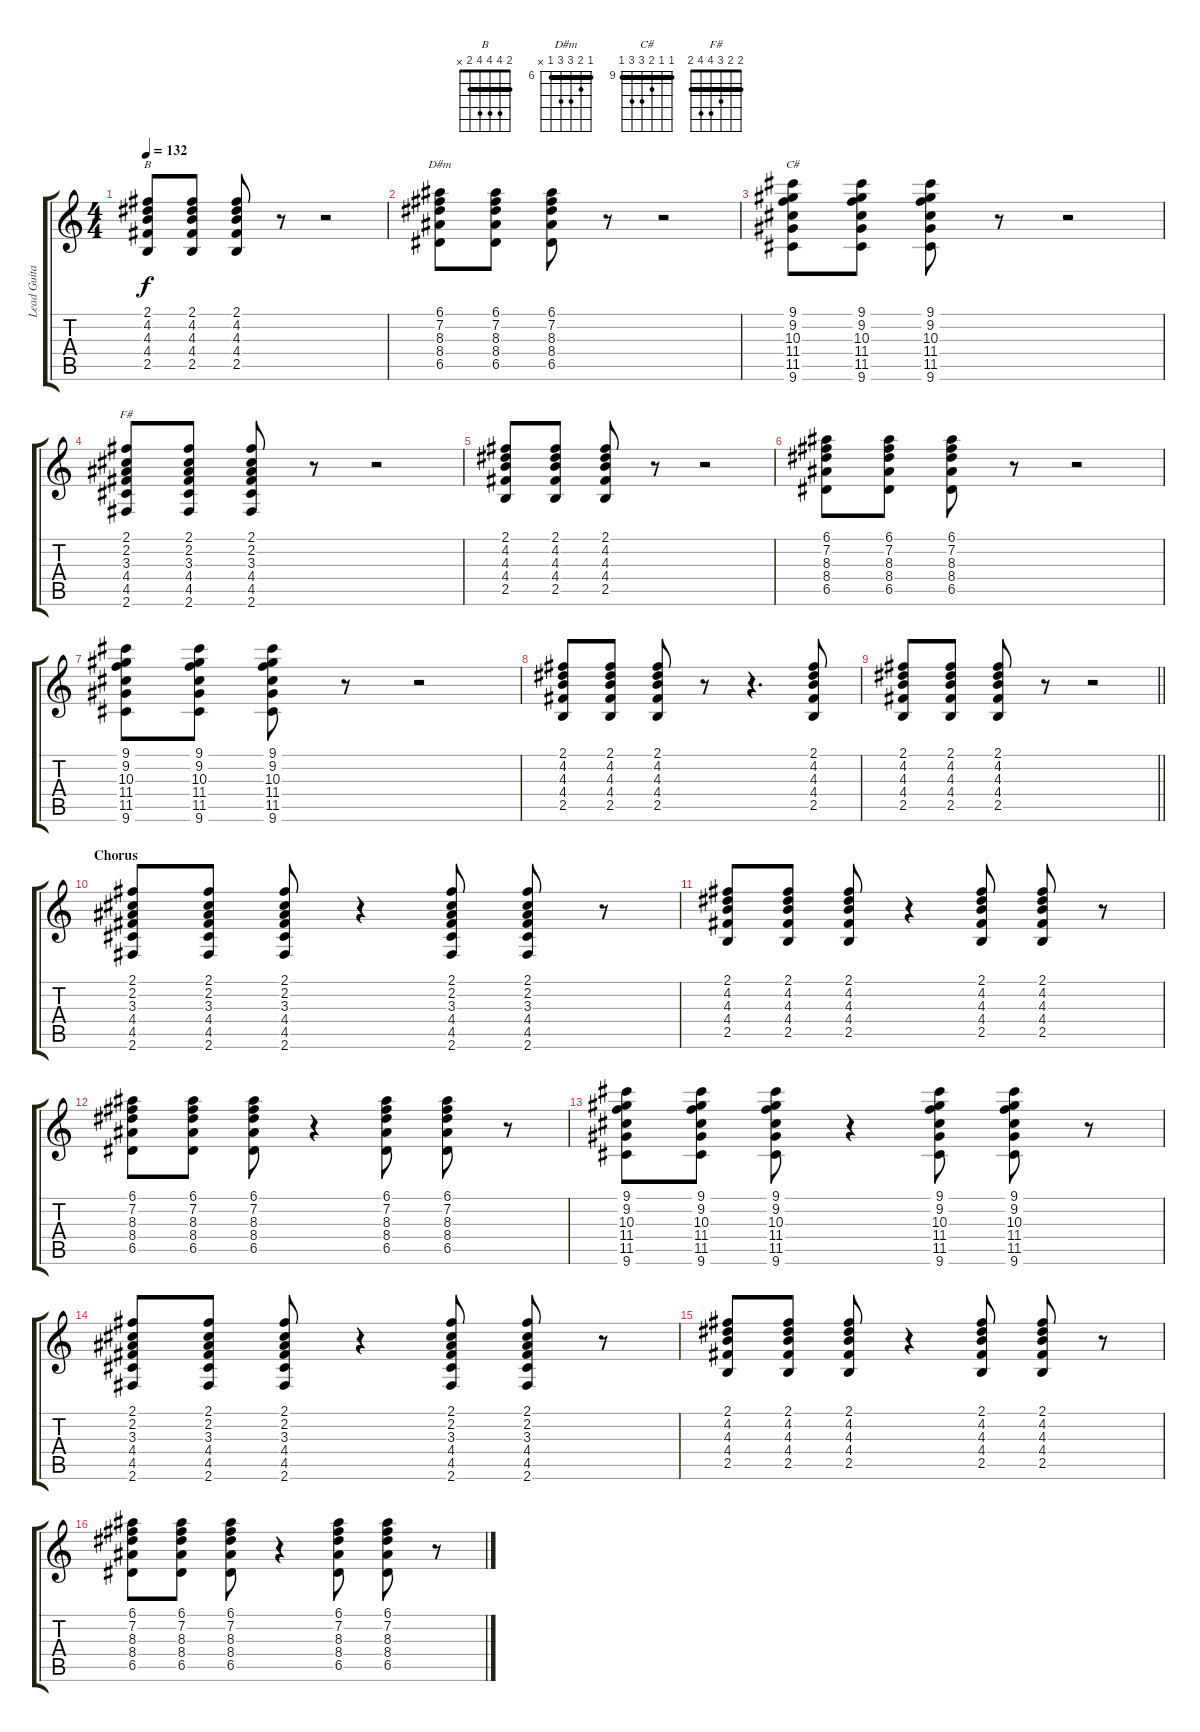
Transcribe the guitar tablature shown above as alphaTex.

\track ("Lead Guitar" "Lead Guita") {instrument distortionguitar}
\staff {score tabs}
\tuning (E4 B3 G3 D3 A2 E2) {hide}
\chord ("B" 2 4 4 4 2 x) {barre 2}
\chord ("D#m" 6 7 8 8 6 x) {firstfret 6 barre 6}
\chord ("C#" 9 9 10 11 11 9) {firstfret 9 barre 9}
\chord ("F#" 2 2 3 4 4 2) {barre 2}
\ts (4 4)
\tempo 132
\clef g2
\ks c
(2.1 4.2 4.3 4.4 2.5).8{ch "B" dy f} (2.1 4.2 4.3 4.4 2.5).8 (2.1 4.2 4.3 4.4 2.5).8 r.8 r.2 |
(6.1 7.2 8.3 8.4 6.5).8{ch "D#m"} (6.1 7.2 8.3 8.4 6.5).8 (6.1 7.2 8.3 8.4 6.5).8 r.8 r.2 |
(9.1 9.2 10.3 11.4 11.5 9.6).8{ch "C#"} (9.1 9.2 10.3 11.4 11.5 9.6).8 (9.1 9.2 10.3 11.4 11.5 9.6).8 r.8 r.2 |
(2.1 2.2 3.3 4.4 4.5 2.6).8{ch "F#"} (2.1 2.2 3.3 4.4 4.5 2.6).8 (2.1 2.2 3.3 4.4 4.5 2.6).8 r.8 r.2 |
(2.1 4.2 4.3 4.4 2.5).8 (2.1 4.2 4.3 4.4 2.5).8 (2.1 4.2 4.3 4.4 2.5).8 r.8 r.2 |
(6.1 7.2 8.3 8.4 6.5).8 (6.1 7.2 8.3 8.4 6.5).8 (6.1 7.2 8.3 8.4 6.5).8 r.8 r.2 |
(9.1 9.2 10.3 11.4 11.5 9.6).8 (9.1 9.2 10.3 11.4 11.5 9.6).8 (9.1 9.2 10.3 11.4 11.5 9.6).8 r.8 r.2 |
(2.1 4.2 4.3 4.4 2.5).8 (2.1 4.2 4.3 4.4 2.5).8 (2.1 4.2 4.3 4.4 2.5).8 r.8 r.4{d} (2.1 4.2 4.3 4.4 2.5).8 |
\barLineRight lightlight
(2.1 4.2 4.3 4.4 2.5).8 (2.1 4.2 4.3 4.4 2.5).8 (2.1 4.2 4.3 4.4 2.5).8 r.8 r.2 |
\section ("" "Chorus")
(2.1 2.2 3.3 4.4 4.5 2.6).8 (2.1 2.2 3.3 4.4 4.5 2.6).8 (2.1 2.2 3.3 4.4 4.5 2.6).8 r.4 (2.1 2.2 3.3 4.4 4.5 2.6).8 (2.1 2.2 3.3 4.4 4.5 2.6).8 r.8 |
(2.1 4.2 4.3 4.4 2.5).8 (2.1 4.2 4.3 4.4 2.5).8 (2.1 4.2 4.3 4.4 2.5).8 r.4 (2.1 4.2 4.3 4.4 2.5).8 (2.1 4.2 4.3 4.4 2.5).8 r.8 |
(6.1 7.2 8.3 8.4 6.5).8 (6.1 7.2 8.3 8.4 6.5).8 (6.1 7.2 8.3 8.4 6.5).8 r.4 (6.1 7.2 8.3 8.4 6.5).8 (6.1 7.2 8.3 8.4 6.5).8 r.8 |
(9.1 9.2 10.3 11.4 11.5 9.6).8 (9.1 9.2 10.3 11.4 11.5 9.6).8 (9.1 9.2 10.3 11.4 11.5 9.6).8 r.4 (9.1 9.2 10.3 11.4 11.5 9.6).8 (9.1 9.2 10.3 11.4 11.5 9.6).8 r.8 |
(2.1 2.2 3.3 4.4 4.5 2.6).8 (2.1 2.2 3.3 4.4 4.5 2.6).8 (2.1 2.2 3.3 4.4 4.5 2.6).8 r.4 (2.1 2.2 3.3 4.4 4.5 2.6).8 (2.1 2.2 3.3 4.4 4.5 2.6).8 r.8 |
(2.1 4.2 4.3 4.4 2.5).8 (2.1 4.2 4.3 4.4 2.5).8 (2.1 4.2 4.3 4.4 2.5).8 r.4 (2.1 4.2 4.3 4.4 2.5).8 (2.1 4.2 4.3 4.4 2.5).8 r.8 |
(6.1 7.2 8.3 8.4 6.5).8 (6.1 7.2 8.3 8.4 6.5).8 (6.1 7.2 8.3 8.4 6.5).8 r.4 (6.1 7.2 8.3 8.4 6.5).8 (6.1 7.2 8.3 8.4 6.5).8 r.8
